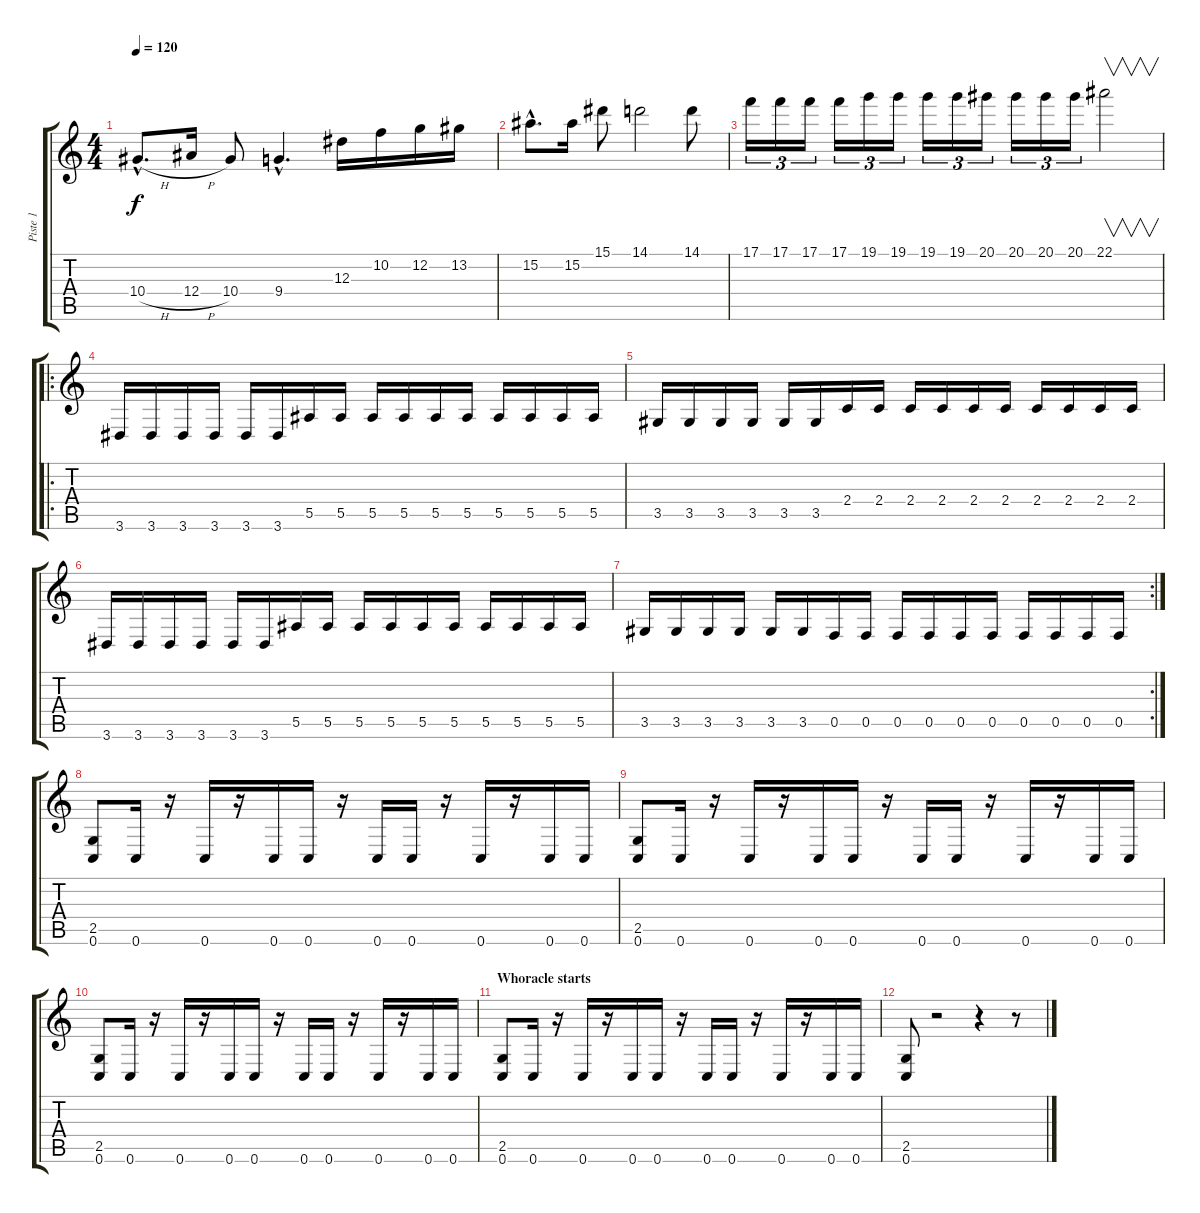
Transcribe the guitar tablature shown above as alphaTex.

\track ("Piste 1" "Piste 1") {instrument overdrivenguitar}
\staff {score tabs}
\tuning (C4 G3 Eb3 Bb2 F2 C2) {hide}
\ts (4 4)
\tempo 120
\clef g2
\ks c
10.4{h hac}.8{d dy f} 12.4{h}.16 10.4.8 9.4{hac}.4{d} 12.3.16 10.2.16 12.2.16 13.2.16 |
15.2{hac}.8{d} 15.2.16 15.1.8 14.1.2 14.1.8 |
17.1.16{tu (3 2)} 17.1.16{tu (3 2)} 17.1.16{tu (3 2)} 17.1.16{tu (3 2)} 19.1.16{tu (3 2)} 19.1.16{tu (3 2)} 19.1.16{tu (3 2)} 19.1.16{tu (3 2)} 20.1.16{tu (3 2)} 20.1.16{tu (3 2)} 20.1.16{tu (3 2)} 20.1.16{tu (3 2)} 22.1.2{v} |
\ro
3.6.16 3.6.16 3.6.16 3.6.16 3.6.16 3.6.16 5.5.16 5.5.16 5.5.16 5.5.16 5.5.16 5.5.16 5.5.16 5.5.16 5.5.16 5.5.16 |
3.5.16 3.5.16 3.5.16 3.5.16 3.5.16 3.5.16 2.4.16 2.4.16 2.4.16 2.4.16 2.4.16 2.4.16 2.4.16 2.4.16 2.4.16 2.4.16 |
3.6.16 3.6.16 3.6.16 3.6.16 3.6.16 3.6.16 5.5.16 5.5.16 5.5.16 5.5.16 5.5.16 5.5.16 5.5.16 5.5.16 5.5.16 5.5.16 |
\rc 2
3.5.16 3.5.16 3.5.16 3.5.16 3.5.16 3.5.16 0.5.16 0.5.16 0.5.16 0.5.16 0.5.16 0.5.16 0.5.16 0.5.16 0.5.16 0.5.16 |
(2.5 0.6).8 0.6.16 r.16 0.6.16 r.16 0.6.16 0.6.16 r.16 0.6.16 0.6.16 r.16 0.6.16 r.16 0.6.16 0.6.16 |
(2.5 0.6).8 0.6.16 r.16 0.6.16 r.16 0.6.16 0.6.16 r.16 0.6.16 0.6.16 r.16 0.6.16 r.16 0.6.16 0.6.16 |
(2.5 0.6).8 0.6.16 r.16 0.6.16 r.16 0.6.16 0.6.16 r.16 0.6.16 0.6.16 r.16 0.6.16 r.16 0.6.16 0.6.16 |
\section ("" "Whoracle starts")
(2.5 0.6).8 0.6.16 r.16 0.6.16 r.16 0.6.16 0.6.16 r.16 0.6.16 0.6.16 r.16 0.6.16 r.16 0.6.16 0.6.16 |
(2.5 0.6).8 r.2 r.4 r.8
